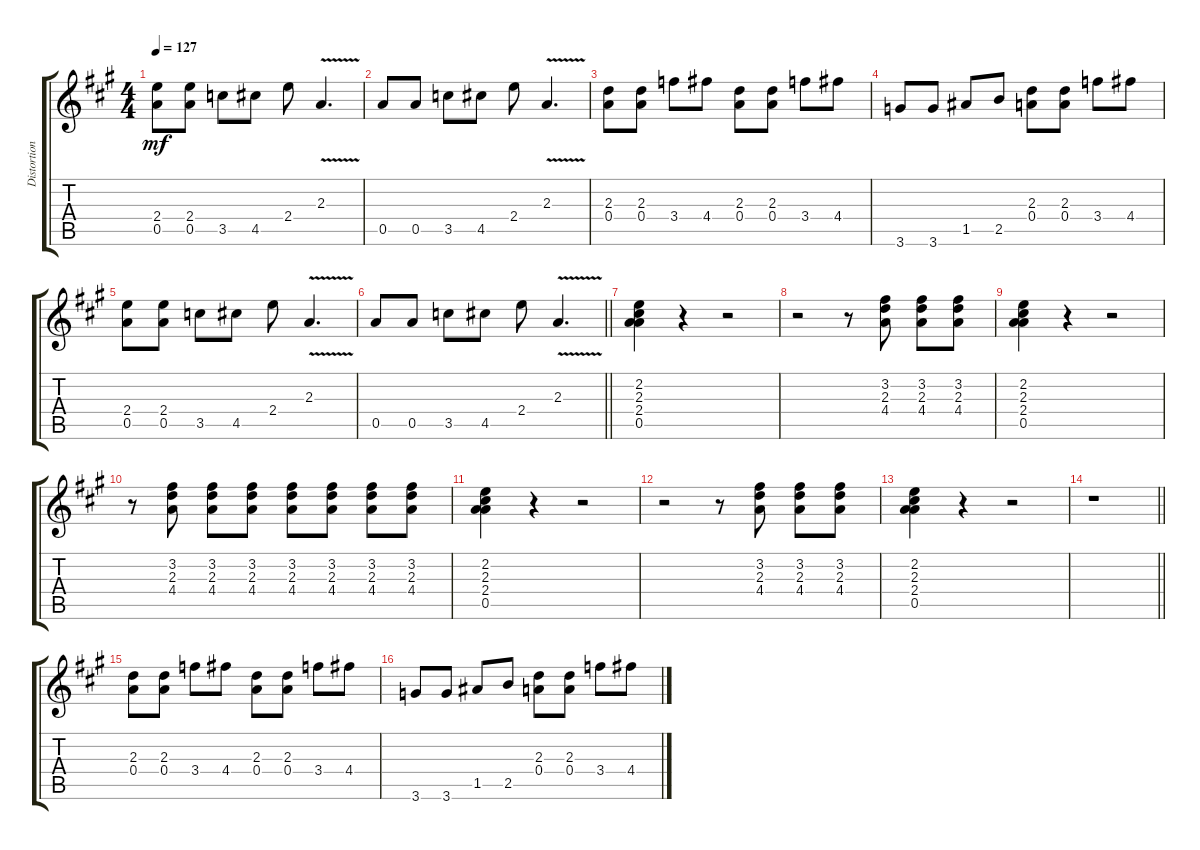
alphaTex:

\track ("Distortion Gtr" "Distortion") {instrument distortionguitar}
\staff {score tabs}
\tuning (E4 B3 G3 D4 A3 E3) {hide}
\ts (4 4)
\tempo 127
\clef g2
\ks a
(2.4 0.5).8{dy mf} (2.4 0.5).8 3.5.8 4.5.8 2.4.8 2.3{v}.4{d} |
0.5.8 0.5.8 3.5.8 4.5.8 2.4.8 2.3{v}.4{d} |
(2.3 0.4).8 (2.3 0.4).8 3.4.8 4.4.8 (2.3 0.4).8 (2.3 0.4).8 3.4.8 4.4.8 |
3.6.8 3.6.8 1.5.8 2.5.8 (2.3 0.4).8 (2.3 0.4).8 3.4.8 4.4.8 |
(2.4 0.5).8 (2.4 0.5).8 3.5.8 4.5.8 2.4.8 2.3{v}.4{d} |
\barLineRight lightlight
0.5.8 0.5.8 3.5.8 4.5.8 2.4.8 2.3{v}.4{d} |
(2.2 2.3 2.4 0.5).4 r.4 r.2 |
r.2 r.8 (3.2 2.3 4.4).8 (3.2 2.3 4.4).8 (3.2 2.3 4.4).8 |
(2.2 2.3 2.4 0.5).4 r.4 r.2 |
r.8 (3.2 2.3 4.4).8 (3.2 2.3 4.4).8 (3.2 2.3 4.4).8 (3.2 2.3 4.4).8 (3.2 2.3 4.4).8 (3.2 2.3 4.4).8 (3.2 2.3 4.4).8 |
(2.2 2.3 2.4 0.5).4 r.4 r.2 |
r.2 r.8 (3.2 2.3 4.4).8 (3.2 2.3 4.4).8 (3.2 2.3 4.4).8 |
(2.2 2.3 2.4 0.5).4 r.4 r.2 |
\barLineRight lightlight
r.1 |
(2.3 0.4).8 (2.3 0.4).8 3.4.8 4.4.8 (2.3 0.4).8 (2.3 0.4).8 3.4.8 4.4.8 |
3.6.8 3.6.8 1.5.8 2.5.8 (2.3 0.4).8 (2.3 0.4).8 3.4.8 4.4.8
